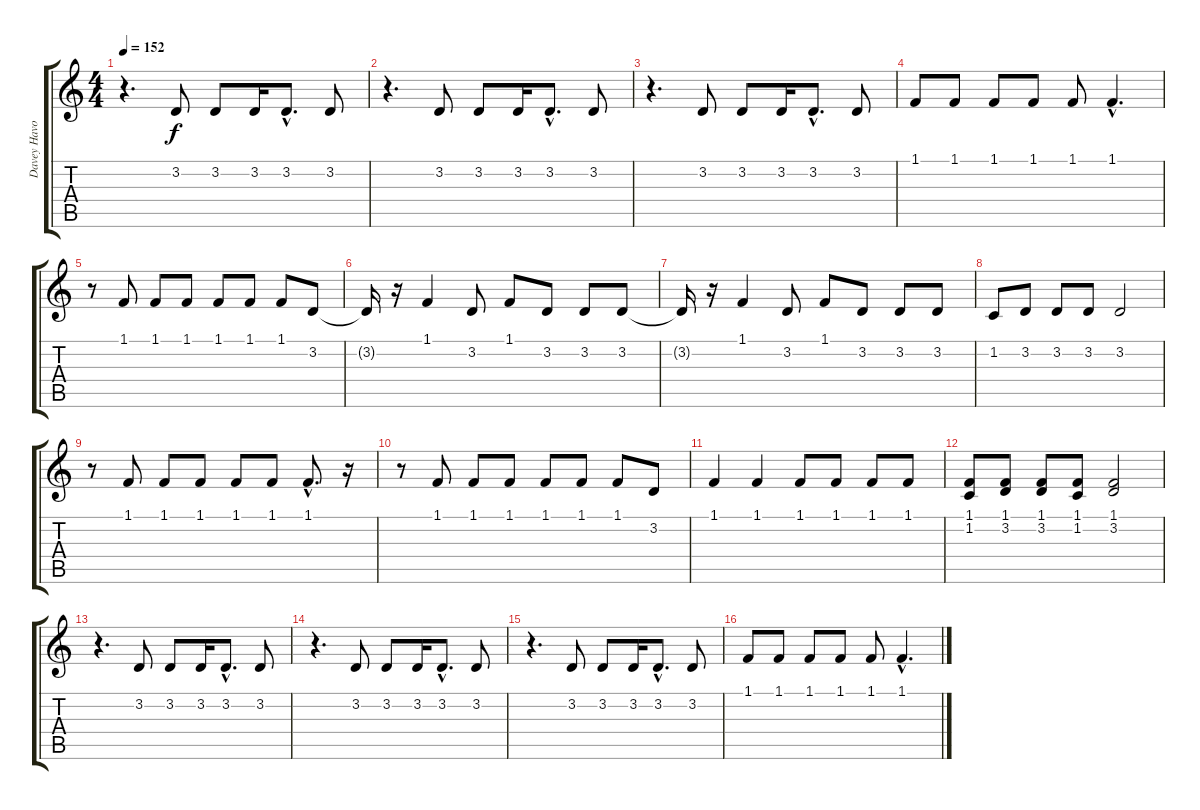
\track ("Davey Havok" "Davey Havo") {instrument englishhorn}
\staff {score tabs}
\tuning (E4 B3 G3 D3 A2 E2) {hide}
\ts (4 4)
\tempo 152
\clef g2
\ks c
r.4{d dy f} 3.2.8 3.2.8 3.2.16 3.2{hac}.8{d} 3.2.8 |
r.4{d} 3.2.8 3.2.8 3.2.16 3.2{hac}.8{d} 3.2.8 |
r.4{d} 3.2.8 3.2.8 3.2.16 3.2{hac}.8{d} 3.2.8 |
1.1.8 1.1.8 1.1.8 1.1.8 1.1.8 1.1{hac}.4{d} |
r.8 1.1.8 1.1.8 1.1.8 1.1.8 1.1.8 1.1.8 3.2.8 |
3.2{t}.16 r.16 1.1.4 3.2.8 1.1.8 3.2.8 3.2.8 3.2.8 |
3.2{t}.16 r.16 1.1.4 3.2.8 1.1.8 3.2.8 3.2.8 3.2.8 |
1.2.8 3.2.8 3.2.8 3.2.8 3.2.2 |
r.8 1.1.8 1.1.8 1.1.8 1.1.8 1.1.8 1.1{hac}.8{d} r.16 |
r.8 1.1.8 1.1.8 1.1.8 1.1.8 1.1.8 1.1.8 3.2.8 |
1.1.4 1.1.4 1.1.8 1.1.8 1.1.8 1.1.8 |
(1.1 1.2).8 (1.1 3.2).8 (1.1 3.2).8 (1.1 1.2).8 (1.1 3.2).2 |
r.4{d} 3.2.8 3.2.8 3.2.16 3.2{hac}.8{d} 3.2.8 |
r.4{d} 3.2.8 3.2.8 3.2.16 3.2{hac}.8{d} 3.2.8 |
r.4{d} 3.2.8 3.2.8 3.2.16 3.2{hac}.8{d} 3.2.8 |
1.1.8 1.1.8 1.1.8 1.1.8 1.1.8 1.1{hac}.4{d}
